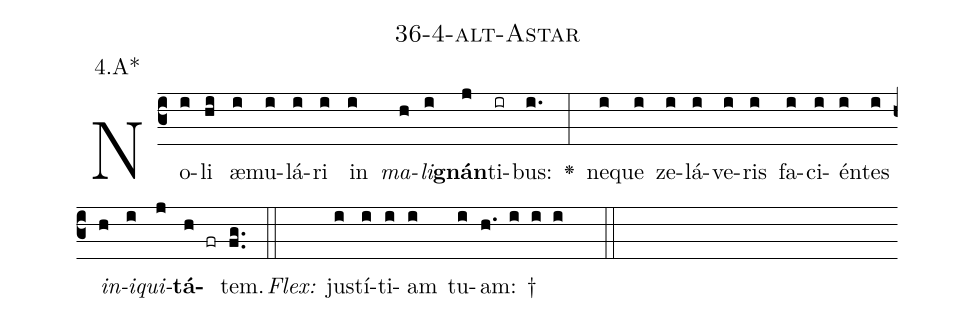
name: 36-4-alt-Astar;
annotation: 4.A*;
%%
(c3)No(i)li(hi) æ(i)mu(i)lá(i)ri(i) in(i) <i>ma</i>(h)<i>li</i>(i)<b>gnán</b>(j)ti(ir)bus:(i.) <v>\greheightstar</v>(:) ne(i)que(i) ze(i)lá(i)ve(i)ris(i) fa(i)ci(i)én(i)tes(i) <i>in</i>(h)<i>i</i>(i)<i>qui</i>(j)<b>tá</b>(h fr)tem.(fg..) (::)
<i>Flex:</i>()  jus(i)tí(i)ti(i)am(i) tu(i)am: †(h. i i i  ::)

%E(i) u(h) o(i) u(j) a(h) e.(fg..) (::)
